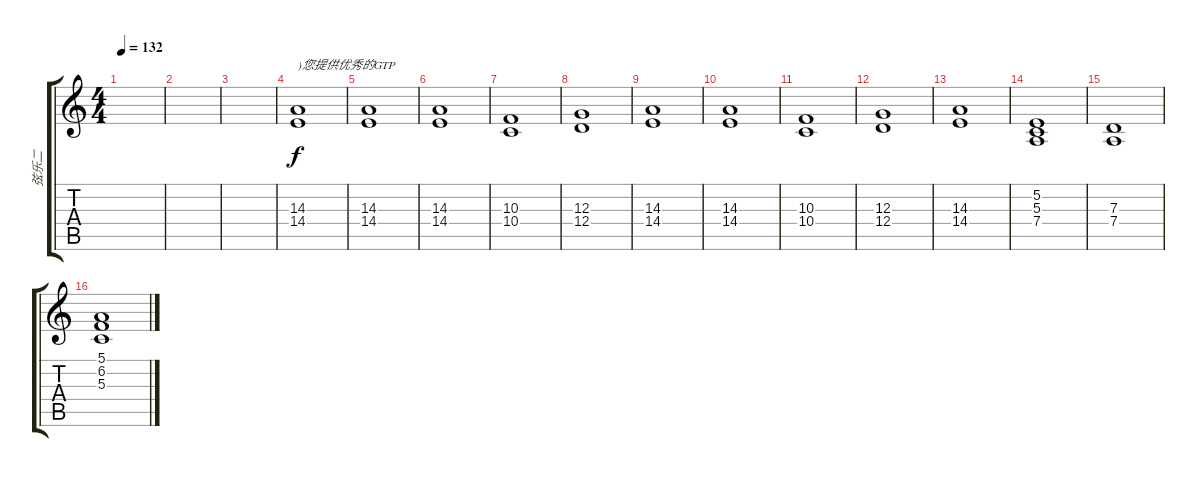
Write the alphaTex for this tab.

\track ("弦乐二" "弦乐二") {instrument synthstrings2}
\staff {score tabs}
\tuning (E4 B3 G3 D3 A2 E2) {hide}
\ts (4 4)
\tempo 132
\clef g2
\ks c
|
|
|
(14.3 14.4).1{txt ")您提供优秀的GTP" instrument synthstrings2} |
(14.3 14.4).1 |
(14.3 14.4).1 |
(10.3 10.4).1 |
(12.3 12.4).1 |
(14.3 14.4).1 |
(14.3 14.4).1 |
(10.3 10.4).1 |
(12.3 12.4).1 |
(14.3 14.4).1 |
(5.2 5.3 7.4).1{instrument synthstrings2} |
(7.3 7.4).1 |
(5.1 6.2 5.3).1
